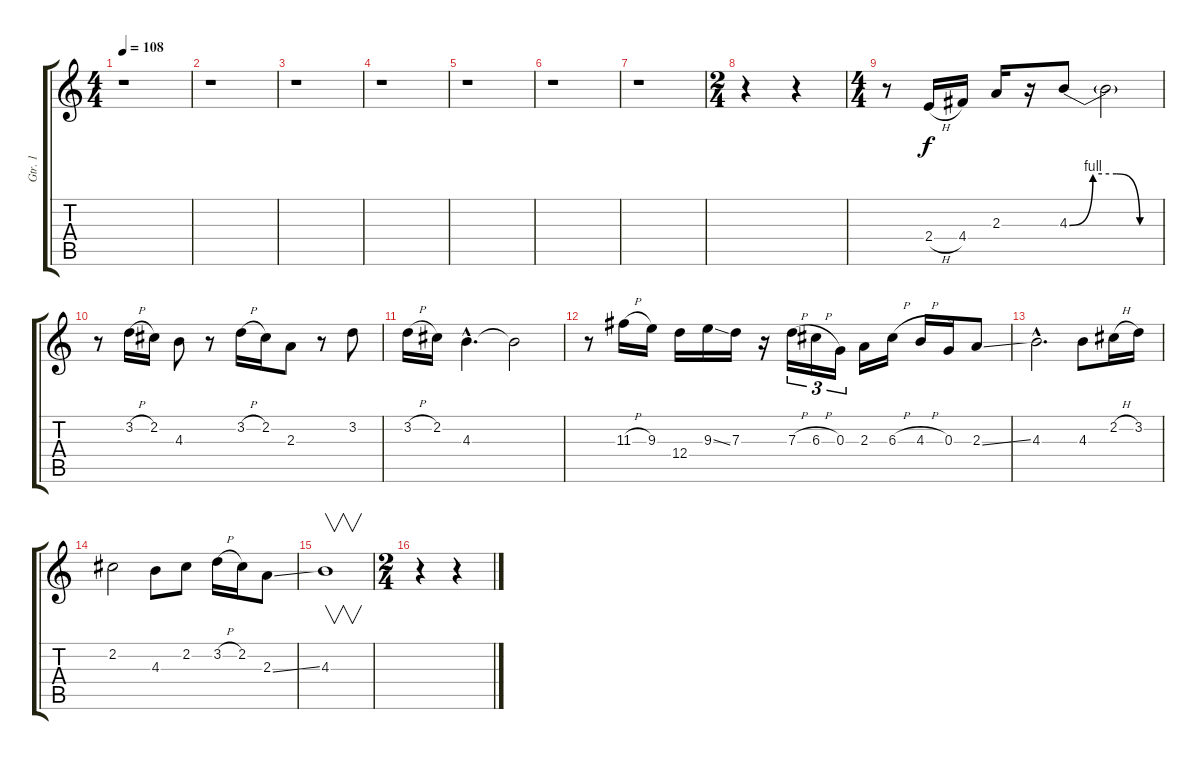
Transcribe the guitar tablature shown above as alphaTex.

\track ("Gtr. 1" "Gtr. 1") {instrument distortionguitar}
\staff {score tabs}
\tuning (E4 B3 G3 D3 A2 E2) {hide}
\ts (4 4)
\tempo 108
\clef g2
\ks c
r.1{dy f instrument distortionguitar} |
r.1 |
r.1 |
r.1 |
r.1 |
r.1 |
r.1 |
\ts (2 4)
r.4 r.4 |
\ts (4 4)
r.8 2.4{h}.16{instrument electricguitarclean} 4.4.16 2.3.16 r.16 4.3{be (custom 0 0 15 4 30 4 45 0 60 0)}.8 4.3{t}.2 |
r.8 3.2{h}.16 2.2.16 4.3.8 r.8 3.2{h}.16 2.2.16 2.3.8 r.8 3.2.8 |
3.2{h}.16 2.2.16 4.3{hac}.4{d} 4.3{t}.2 |
r.8 11.3{h}.16 9.3.16 12.4.16 9.3{ss}.16 7.3.16 r.16 7.3{h}.16{tu (3 2)} 6.3{h}.16{tu (3 2)} 0.3.16{tu (3 2)} 2.3.16 6.3{h}.16 4.3{h}.16 0.3.16 2.3{ss}.8 |
4.3{hac}.2{d} 4.3.8 2.2{h}.16 3.2.16 |
2.2.2 4.3.8 2.2.8 3.2{h}.16 2.2.16 2.3{ss}.8 |
4.3.1{v} |
\ts (2 4)
r.4 r.4
